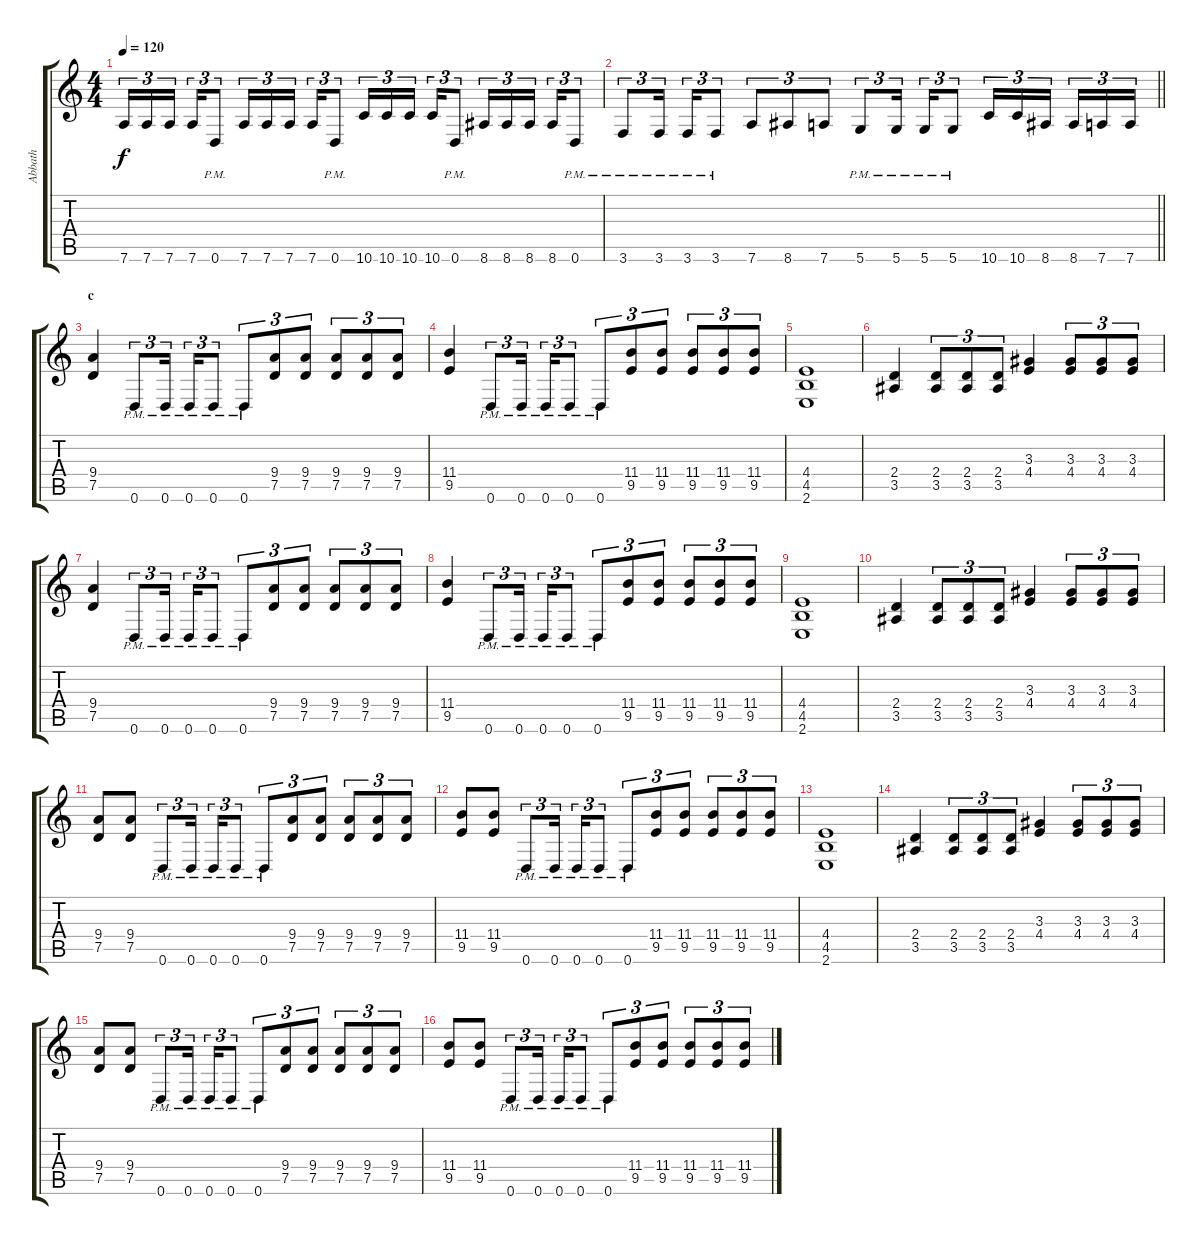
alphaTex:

\track ("Abbath" "Abbath") {instrument distortionguitar}
\staff {score tabs}
\tuning (D4 A3 F3 C3 G2 D2) {hide}
\ts (4 4)
\tempo 120
\clef g2
\ks c
7.6.16{tu (3 2) dy f} 7.6.16{tu (3 2)} 7.6.16{tu (3 2) beam splitsecondary} 7.6.16{tu (3 2)} 0.6{pm}.8{tu (3 2)} 7.6.16{tu (3 2)} 7.6.16{tu (3 2)} 7.6.16{tu (3 2) beam splitsecondary} 7.6.16{tu (3 2)} 0.6{pm}.8{tu (3 2)} 10.6.16{tu (3 2)} 10.6.16{tu (3 2)} 10.6.16{tu (3 2) beam splitsecondary} 10.6.16{tu (3 2)} 0.6{pm}.8{tu (3 2)} 8.6.16{tu (3 2)} 8.6.16{tu (3 2)} 8.6.16{tu (3 2) beam splitsecondary} 8.6.16{tu (3 2)} 0.6{pm}.8{tu (3 2)} |
\barLineRight lightlight
3.6{pm}.8{tu (3 2)} 3.6{pm}.16{tu (3 2) beam splitsecondary} 3.6{pm}.16{tu (3 2)} 3.6{pm}.8{tu (3 2)} 7.6.8{tu (3 2)} 8.6.8{tu (3 2)} 7.6.8{tu (3 2)} 5.6{pm}.8{tu (3 2)} 5.6{pm}.16{tu (3 2) beam splitsecondary} 5.6{pm}.16{tu (3 2)} 5.6{pm}.8{tu (3 2)} 10.6.16{tu (3 2)} 10.6.16{tu (3 2)} 8.6.16{tu (3 2) beam splitsecondary} 8.6.16{tu (3 2)} 7.6.16{tu (3 2)} 7.6.16{tu (3 2)} |
\section ("" "c")
(9.4 7.5).4 0.6{pm}.8{tu (3 2)} 0.6{pm}.16{tu (3 2) beam splitsecondary} 0.6{pm}.16{tu (3 2)} 0.6{pm}.8{tu (3 2)} 0.6{pm}.8{tu (3 2)} (9.4 7.5).8{tu (3 2)} (9.4 7.5).8{tu (3 2)} (9.4 7.5).8{tu (3 2)} (9.4 7.5).8{tu (3 2)} (9.4 7.5).8{tu (3 2)} |
(11.4 9.5).4 0.6{pm}.8{tu (3 2)} 0.6{pm}.16{tu (3 2) beam splitsecondary} 0.6{pm}.16{tu (3 2)} 0.6{pm}.8{tu (3 2)} 0.6{pm}.8{tu (3 2)} (11.4 9.5).8{tu (3 2)} (11.4 9.5).8{tu (3 2)} (11.4 9.5).8{tu (3 2)} (11.4 9.5).8{tu (3 2)} (11.4 9.5).8{tu (3 2)} |
(4.4 4.5 2.6).1 |
(2.4 3.5).4 (2.4 3.5).8{tu (3 2)} (2.4 3.5).8{tu (3 2)} (2.4 3.5).8{tu (3 2)} (3.3 4.4).4 (3.3 4.4).8{tu (3 2)} (3.3 4.4).8{tu (3 2)} (3.3 4.4).8{tu (3 2)} |
(9.4 7.5).4 0.6{pm}.8{tu (3 2)} 0.6{pm}.16{tu (3 2) beam splitsecondary} 0.6{pm}.16{tu (3 2)} 0.6{pm}.8{tu (3 2)} 0.6{pm}.8{tu (3 2)} (9.4 7.5).8{tu (3 2)} (9.4 7.5).8{tu (3 2)} (9.4 7.5).8{tu (3 2)} (9.4 7.5).8{tu (3 2)} (9.4 7.5).8{tu (3 2)} |
(11.4 9.5).4 0.6{pm}.8{tu (3 2)} 0.6{pm}.16{tu (3 2) beam splitsecondary} 0.6{pm}.16{tu (3 2)} 0.6{pm}.8{tu (3 2)} 0.6{pm}.8{tu (3 2)} (11.4 9.5).8{tu (3 2)} (11.4 9.5).8{tu (3 2)} (11.4 9.5).8{tu (3 2)} (11.4 9.5).8{tu (3 2)} (11.4 9.5).8{tu (3 2)} |
(4.4 4.5 2.6).1 |
(2.4 3.5).4 (2.4 3.5).8{tu (3 2)} (2.4 3.5).8{tu (3 2)} (2.4 3.5).8{tu (3 2)} (3.3 4.4).4 (3.3 4.4).8{tu (3 2)} (3.3 4.4).8{tu (3 2)} (3.3 4.4).8{tu (3 2)} |
(9.4 7.5).8 (9.4 7.5).8 0.6{pm}.8{tu (3 2)} 0.6{pm}.16{tu (3 2) beam splitsecondary} 0.6{pm}.16{tu (3 2)} 0.6{pm}.8{tu (3 2)} 0.6{pm}.8{tu (3 2)} (9.4 7.5).8{tu (3 2)} (9.4 7.5).8{tu (3 2)} (9.4 7.5).8{tu (3 2)} (9.4 7.5).8{tu (3 2)} (9.4 7.5).8{tu (3 2)} |
(11.4 9.5).8 (11.4 9.5).8 0.6{pm}.8{tu (3 2)} 0.6{pm}.16{tu (3 2) beam splitsecondary} 0.6{pm}.16{tu (3 2)} 0.6{pm}.8{tu (3 2)} 0.6{pm}.8{tu (3 2)} (11.4 9.5).8{tu (3 2)} (11.4 9.5).8{tu (3 2)} (11.4 9.5).8{tu (3 2)} (11.4 9.5).8{tu (3 2)} (11.4 9.5).8{tu (3 2)} |
(4.4 4.5 2.6).1 |
(2.4 3.5).4 (2.4 3.5).8{tu (3 2)} (2.4 3.5).8{tu (3 2)} (2.4 3.5).8{tu (3 2)} (3.3 4.4).4 (3.3 4.4).8{tu (3 2)} (3.3 4.4).8{tu (3 2)} (3.3 4.4).8{tu (3 2)} |
(9.4 7.5).8 (9.4 7.5).8 0.6{pm}.8{tu (3 2)} 0.6{pm}.16{tu (3 2) beam splitsecondary} 0.6{pm}.16{tu (3 2)} 0.6{pm}.8{tu (3 2)} 0.6{pm}.8{tu (3 2)} (9.4 7.5).8{tu (3 2)} (9.4 7.5).8{tu (3 2)} (9.4 7.5).8{tu (3 2)} (9.4 7.5).8{tu (3 2)} (9.4 7.5).8{tu (3 2)} |
(11.4 9.5).8 (11.4 9.5).8 0.6{pm}.8{tu (3 2)} 0.6{pm}.16{tu (3 2) beam splitsecondary} 0.6{pm}.16{tu (3 2)} 0.6{pm}.8{tu (3 2)} 0.6{pm}.8{tu (3 2)} (11.4 9.5).8{tu (3 2)} (11.4 9.5).8{tu (3 2)} (11.4 9.5).8{tu (3 2)} (11.4 9.5).8{tu (3 2)} (11.4 9.5).8{tu (3 2)}
